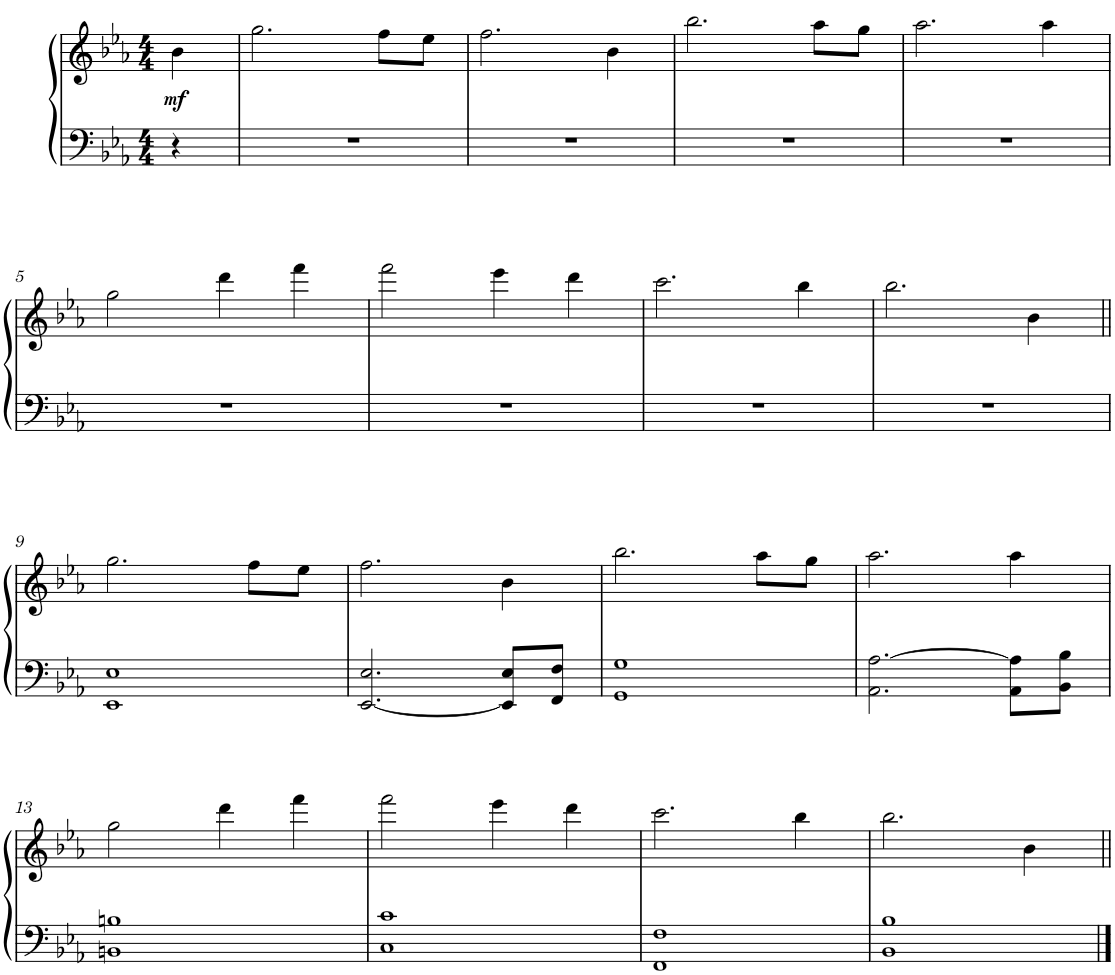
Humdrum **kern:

**kern	**kern	**dynam
*part1	*part1	*part1
*staff2	*staff1	*staff1/2
*I"Piano	*	*
*I'Pno	*	*
*clefF4	*clefG2	*
*k[b-e-a-]	*k[b-e-a-]	*
*M4/4	*M4/4	*
=	=	=
!	!	!LO:DY:b
4r	4b-\	mf
=1	=1	=1
1r	2.gg\	.
.	8ff\L	.
.	8ee-\J	.
=2	=2	=2
1r	2.ff\	.
.	4b-\	.
=3	=3	=3
1r	2.bb-\	.
.	8aa-\L	.
.	8gg\J	.
=4	=4	=4
1r	2.aa-\	.
.	4aa-\	.
!!LO:LB:g=z
=5	=5	=5
1r	2gg\	.
.	4ddd\	.
.	4fff\	.
=6	=6	=6
1r	2fff\	.
.	4eee-\	.
.	4ddd\	.
=7	=7	=7
1r	2.ccc\	.
.	4bb-\	.
=8	=8	=8
1r	2.bb-\	.
.	4b-\	.
!!LO:LB:g=z
=9||	=9||	=9||
*^	*	*
1E-	1EE-	2.gg\	.
.	.	8ff\L	.
.	.	8ee-\J	.
*v	*v	*	*
=10	=10	=10
[<2.EE-/ 2.E-/	2.ff\	.
8EE-/] 8E-/L	4b-\	.
8FF/ 8F/J	.	.
=11	=11	=11
*^	*	*
1G	1GG	2.bb-\	.
.	.	8aa-\L	.
.	.	8gg\J	.
*v	*v	*	*
=12	=12	=12
2.AA-\ [>2.A-\	2.aa-\	.
8AA-\ 8A-\]L	4aa-\	.
8BB-\ 8B-\J	.	.
!!LO:LB:g=z
=13	=13	=13
*^	*	*
1Bn	1BBn	2gg\	.
.	.	4ddd\	.
.	.	4fff\	.
=14	=14	=14	=14
1c	1C	2fff\	.
.	.	4eee-\	.
.	.	4ddd\	.
=15	=15	=15	=15
1F	1FF	2.ccc\	.
.	.	4bb-\	.
=16	=16	=16	=16
1B-	1BB-	2.bb-\	.
.	.	4b-\	.
*v	*v	*	*
=||	=||	=||
*-	*-	*-
